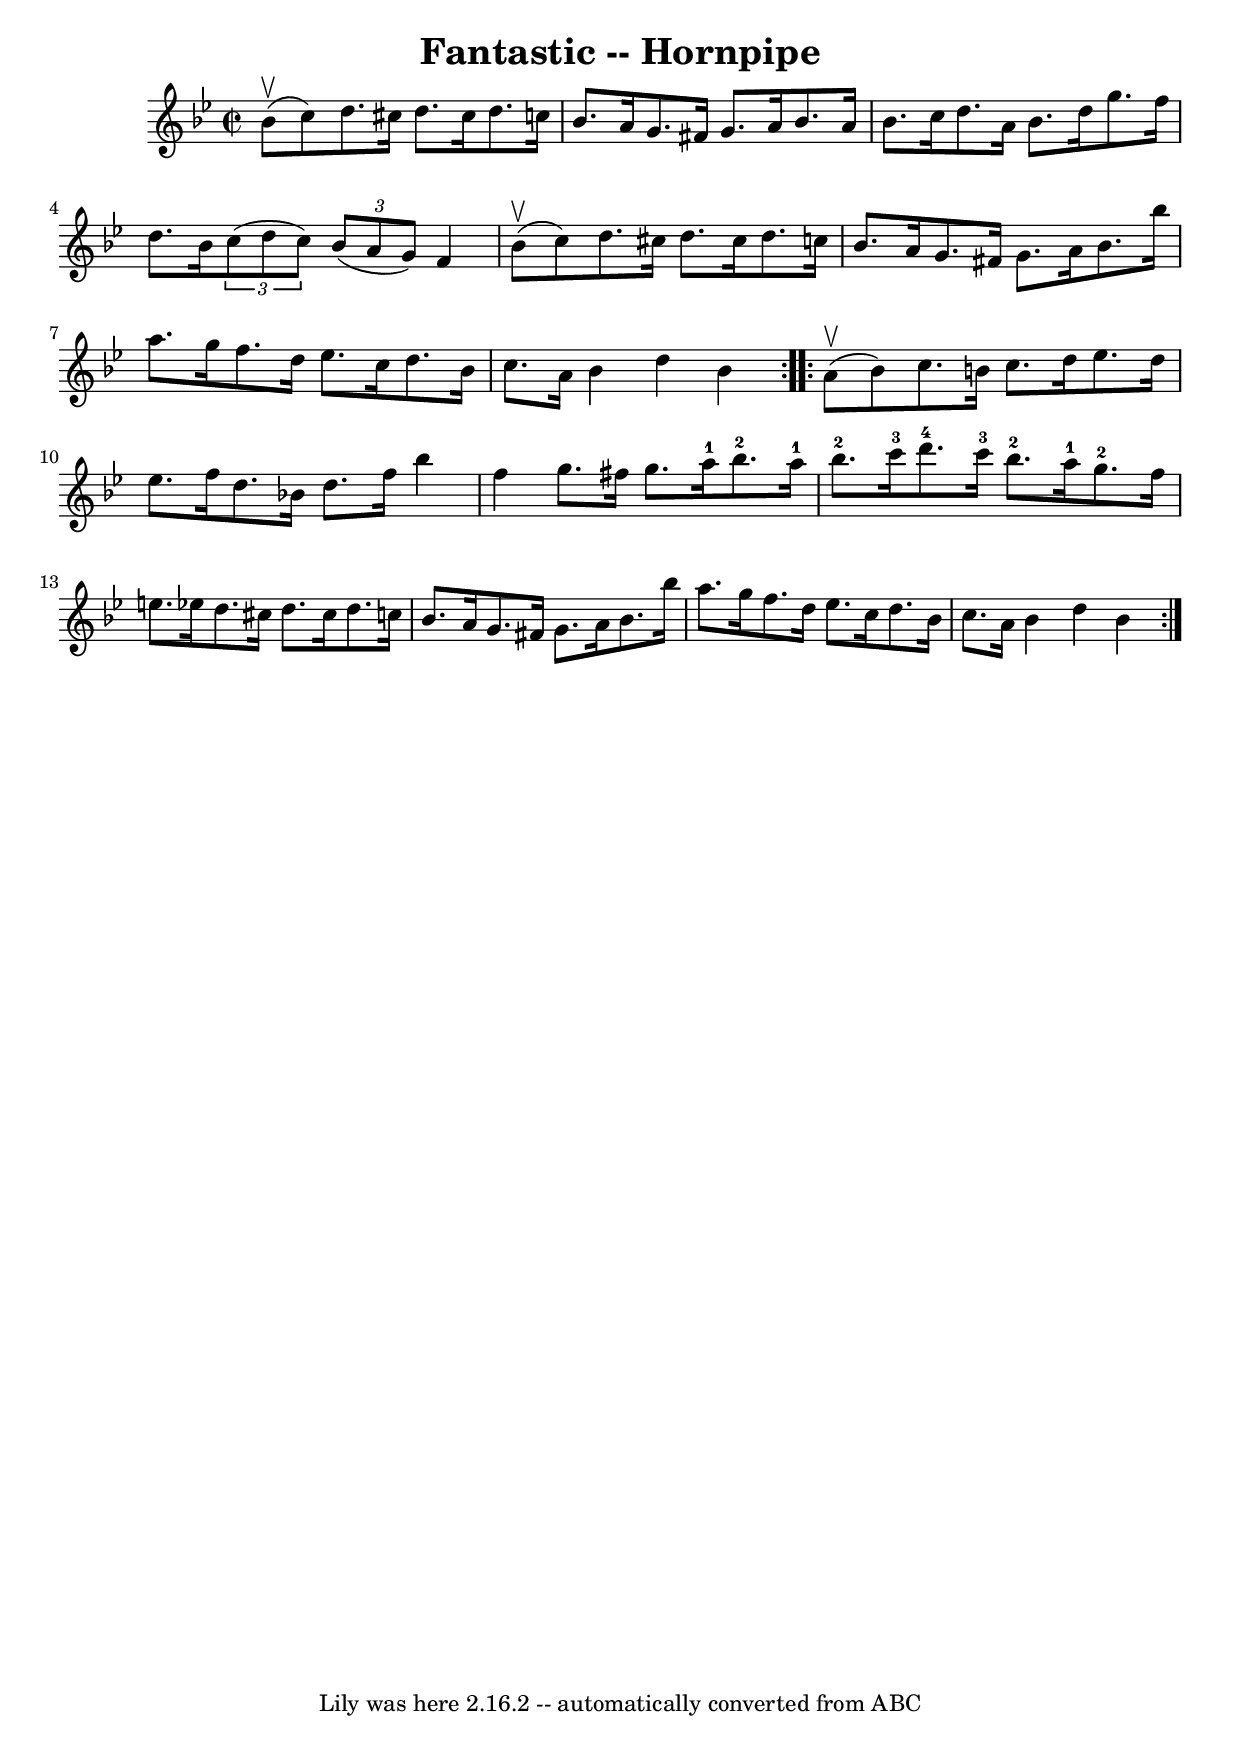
\version "2.16.2"
\include "Mammoth.ily"
\header {
  %% book = "Cole's 1000 Fiddle Tunes"
  crossRefNumber = "1"
  footnotes = ""
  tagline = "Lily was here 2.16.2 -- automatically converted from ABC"
  title = "Fantastic -- Hornpipe"

}
voicedefault =  {



  \repeat volta 2 {

    \override Staff.TimeSignature #'style = #'C
    \time 2/2 
    \key bes \major bes'8 (^\upbow c''8) |
    d''8.    
    cis''16 d''8. cis''16 d''8. c''!16 bes'8. a'16  |
    
    g'8. fis'16 g'8. a'16 bes'8. a'16 bes'8. c''16  |
    
    d''8. a'16 bes'8. d''16 g''8. f''16 d''8. bes'16  
    |
    \times 2/3 { c''8 (d''8 c''8) 
	       }   \times 2/3 { bes'8 (
				a'8 g'8) 
			      } f'4 bes'8 (^\upbow c''8) |
    d''8.    
    cis''16 d''8. cis''16 d''8. c''!16 bes'8. a'16  |
    
    g'8. fis'16 g'8. a'16 bes'8. bes''16 a''8. g''16  |
    
    f''8. d''16 ees''8. c''16 d''8. bes'16 c''8. a'16  
    |
    bes'4 d''4 bes'4  
  }     
  \repeat volta 2 {
    a'8 (^\upbow   
    bes'8) |
    c''8. b'16 c''8. d''16 ees''8. d''16    
    ees''8. f''16  |
    d''8. bes'!16 d''8. f''16 bes''4    
    f''4  |
    g''8. fis''16 g''8. a''16-1 bes''8.-2   
    a''16-1 bes''8.-2 c'''16-3 |
    d'''8.-4 c'''16-3   
    bes''8.-2 a''16-1 g''8.-2 f''16 e''8. ees''!16  |
    
    d''8. cis''16 d''8. cis''16 d''8. c''!16 bes'8. a'16  
    |
    g'8. fis'16 g'8. a'16 bes'8. bes''16 a''8.    
    g''16  |
    f''8. d''16 ees''8. c''16 d''8. bes'16    
    c''8. a'16  |
    bes'4 d''4 bes'4  
  }   

}

\score{
  <<

    \context Staff="default"
    {
      \voicedefault 
      
    }

  >>
  \layout {
    
  }
  \midi {
  }

}
